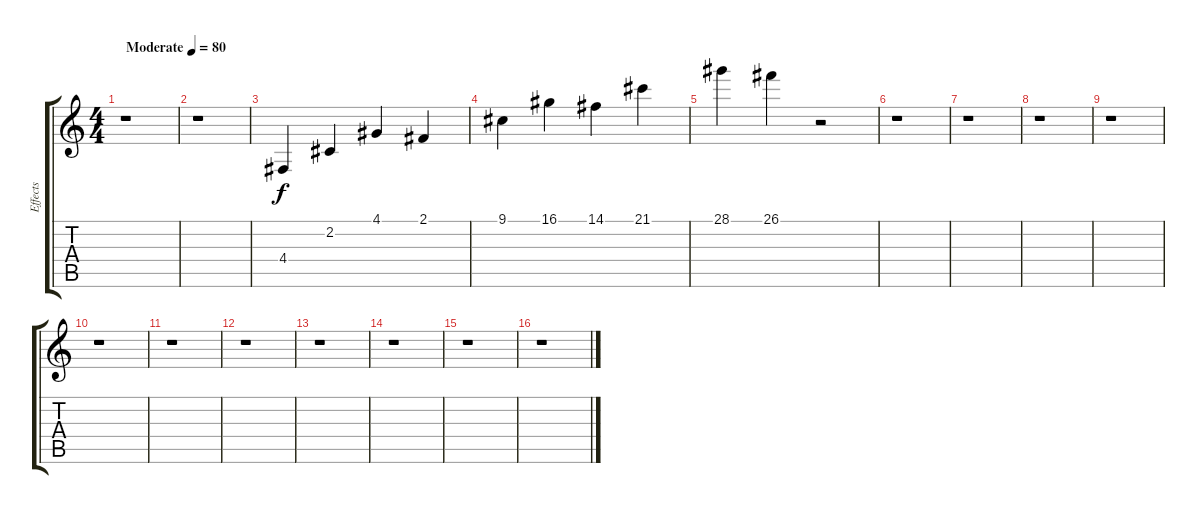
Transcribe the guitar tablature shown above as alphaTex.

\track ("Effects" "Effects") {instrument fx6goblins}
\staff {score tabs}
\tuning (E4 B3 G3 D3 A2 E2) {hide}
\ts (4 4)
\tempo (80 "Moderate")
\clef g2
\ks c
r.1{dy f instrument fx6goblins} |
r.1 |
4.4.4 2.2.4 4.1.4 2.1.4 |
9.1.4 16.1.4 14.1.4 21.1.4 |
28.1.4 26.1.4 r.2 |
r.1 |
r.1 |
r.1 |
r.1 |
r.1 |
r.1 |
r.1 |
r.1 |
r.1 |
r.1 |
r.1
